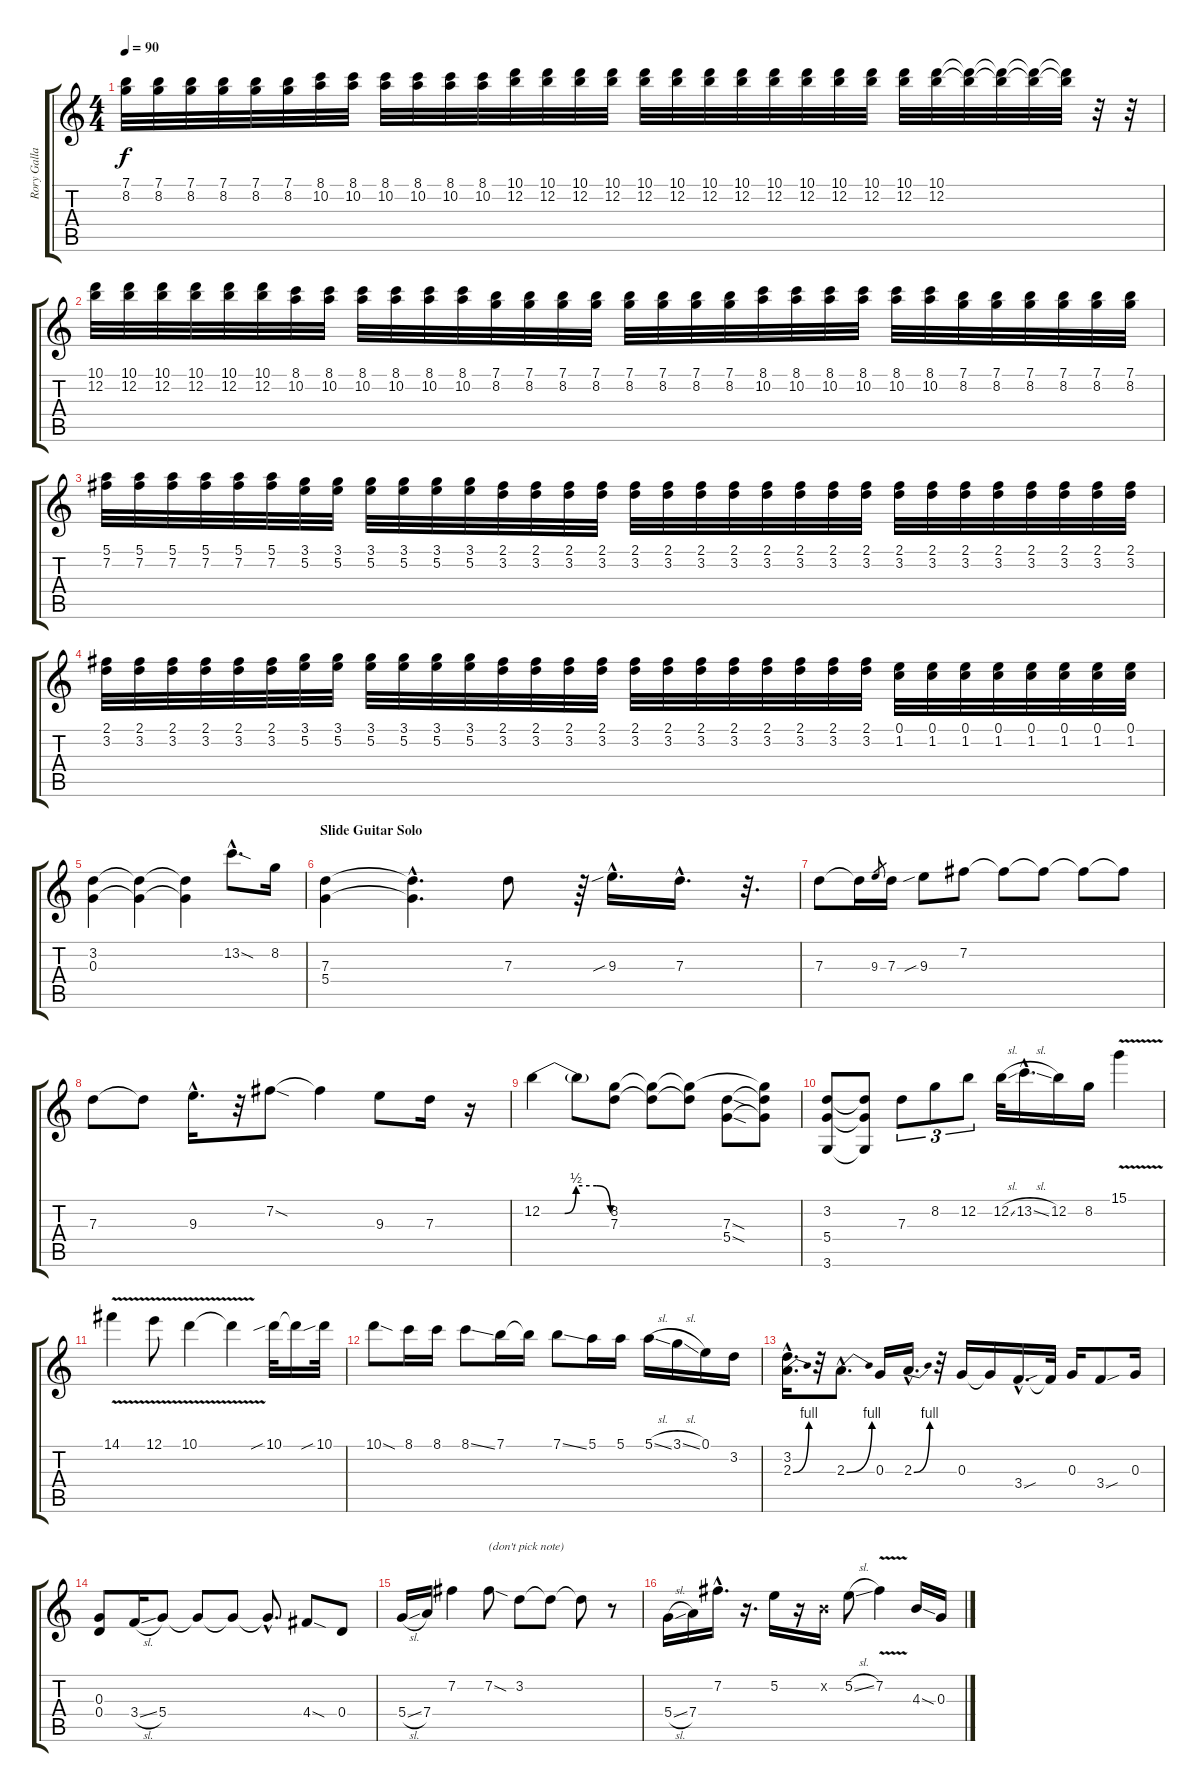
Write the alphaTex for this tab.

\track ("Rory Gallagher" "Rory Galla") {instrument overdrivenguitar}
\staff {score tabs}
\tuning (E4 B3 G3 D3 A2 E2) {hide}
\ts (4 4)
\tempo 90
\clef g2
\ks c
(7.1 8.2).32{dy f} (7.1 8.2).32 (7.1 8.2).32 (7.1 8.2).32 (7.1 8.2).32 (7.1 8.2).32 (8.1 10.2).32 (8.1 10.2).32 (8.1 10.2).32 (8.1 10.2).32 (8.1 10.2).32 (8.1 10.2).32 (10.1 12.2).32 (10.1 12.2).32 (10.1 12.2).32 (10.1 12.2).32 (10.1 12.2).32 (10.1 12.2).32 (10.1 12.2).32 (10.1 12.2).32 (10.1 12.2).32 (10.1 12.2).32 (10.1 12.2).32 (10.1 12.2).32 (10.1 12.2).32 (10.1 12.2).32 (10.1{t} 12.2{t}).32 (10.1{t} 12.2{t}).32 (10.1{t} 12.2{t}).32 (10.1{t} 12.2{t}).32 r.32 r.32 |
(10.1 12.2).32 (10.1 12.2).32 (10.1 12.2).32 (10.1 12.2).32 (10.1 12.2).32 (10.1 12.2).32 (8.1 10.2).32 (8.1 10.2).32 (8.1 10.2).32 (8.1 10.2).32 (8.1 10.2).32 (8.1 10.2).32 (7.1 8.2).32 (7.1 8.2).32 (7.1 8.2).32 (7.1 8.2).32 (7.1 8.2).32 (7.1 8.2).32 (7.1 8.2).32 (7.1 8.2).32 (8.1 10.2).32 (8.1 10.2).32 (8.1 10.2).32 (8.1 10.2).32 (8.1 10.2).32 (8.1 10.2).32 (7.1 8.2).32 (7.1 8.2).32 (7.1 8.2).32 (7.1 8.2).32 (7.1 8.2).32 (7.1 8.2).32 |
(5.1 7.2).32 (5.1 7.2).32 (5.1 7.2).32 (5.1 7.2).32 (5.1 7.2).32 (5.1 7.2).32 (3.1 5.2).32 (3.1 5.2).32 (3.1 5.2).32 (3.1 5.2).32 (3.1 5.2).32 (3.1 5.2).32 (2.1 3.2).32 (2.1 3.2).32 (2.1 3.2).32 (2.1 3.2).32 (2.1 3.2).32 (2.1 3.2).32 (2.1 3.2).32 (2.1 3.2).32 (2.1 3.2).32 (2.1 3.2).32 (2.1 3.2).32 (2.1 3.2).32 (2.1 3.2).32 (2.1 3.2).32 (2.1 3.2).32 (2.1 3.2).32 (2.1 3.2).32 (2.1 3.2).32 (2.1 3.2).32 (2.1 3.2).32 |
(2.1 3.2).32 (2.1 3.2).32 (2.1 3.2).32 (2.1 3.2).32 (2.1 3.2).32 (2.1 3.2).32 (3.1 5.2).32 (3.1 5.2).32 (3.1 5.2).32 (3.1 5.2).32 (3.1 5.2).32 (3.1 5.2).32 (2.1 3.2).32 (2.1 3.2).32 (2.1 3.2).32 (2.1 3.2).32 (2.1 3.2).32 (2.1 3.2).32 (2.1 3.2).32 (2.1 3.2).32 (2.1 3.2).32 (2.1 3.2).32 (2.1 3.2).32 (2.1 3.2).32 (0.1 1.2).32 (0.1 1.2).32 (0.1 1.2).32 (0.1 1.2).32 (0.1 1.2).32 (0.1 1.2).32 (0.1 1.2).32 (0.1 1.2).32 |
(3.2 0.3).4 (3.2{t} 0.3{t}).4 (3.2{t} 0.3{t}).4 13.2{sod hac}.8{d} 8.2.16 |
\section ("" "Slide Guitar Solo")
(7.3 5.4).4 (7.3{hac t} 5.4{hac t}).4{d} 7.3.8 r.64 9.3{sib hac}.16{d} 7.3{hac}.16{d} r.32{d} |
7.3.8 7.3{t}.16 9.3.8{gr} 7.3.16 9.3{sib}.8 7.2.8 7.2{t}.8 7.2{t}.8 7.2{t}.8 7.2{t}.8 |
7.3.8 7.3{t}.8 9.3{hac}.16{d} r.32 7.2{sod}.8 7.2{t}.4 9.3.8 7.3.16 r.16 |
12.2{be (custom 0 0 20 0 30 2 48 2 60 0)}.4 12.2{t}.8 (8.2 7.3).8 (8.2{t} 7.3{t}).8 (8.2{t} 7.3{t}).8 (7.3{sod} 5.4{sod}).8 (8.2{t} 7.3{t} 5.4{t}).8 |
(3.2 5.4 3.6).8 (3.2{t} 5.4{t} 3.6{t}).8 7.3.8{tu (3 2)} 8.2.8{tu (3 2)} 12.2.8{tu (3 2)} 12.2{sl}.32 13.2{sl hac}.16{d} 12.2.16 8.2.16 15.1{v}.4 |
14.1{v}.4 12.1{v}.8 10.1{v}.4 10.1{t}.4 10.1{sib}.32 10.1{t}.16 10.1{sib}.32 |
10.1{sod}.8 8.1.16 8.1.16 8.1{ss}.8 7.1.16 7.1{t}.16 7.1{ss}.8 5.1.16 5.1.16 5.1{sl}.16 3.1{sl}.16 0.1.16 3.2.16 |
(3.2{hac} 2.3{be (bend 0 0 60 4) hac}).16{d} r.32 2.3{be (bend 0 0 60 4) hac}.8{d} 0.3.16 2.3{be (bend 0 0 60 4) hac}.16{d} r.32 0.3.16 0.3{t}.16 3.4{sou hac}.16{d} 3.4{t}.32 0.3.16 3.4{sou}.8 0.3.16 |
(0.3 0.4).8 3.4{sl}.16 5.4.8 5.4{t}.8 5.4{t}.8 5.4{hac t}.8{d} 4.4{sod}.8 0.4.8 |
5.4{sl}.16 7.4.16 7.2.4 7.2{sod}.8{txt "(don't pick note)"} 3.2.8 3.2{t}.8 3.2{t}.8 r.8 |
5.4{sl}.16 7.4.16 7.2{hac}.16{d} r.16{d} 5.2.16 r.16 0.2{x}.16 5.2{sl}.8 7.2{v}.4 4.3{sod}.16 0.3.16
